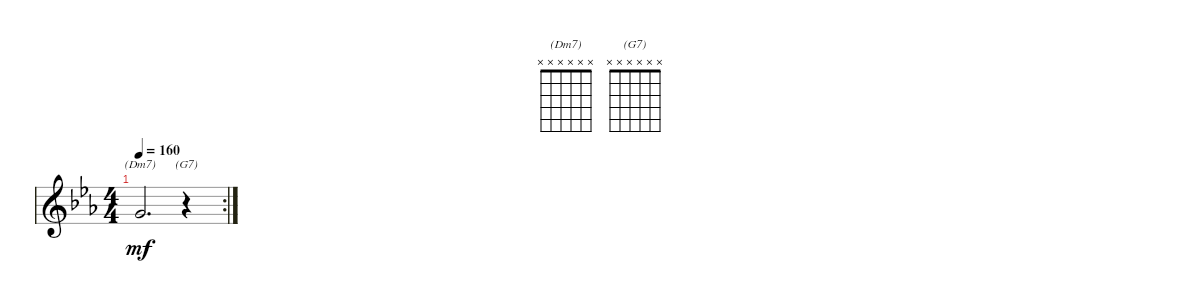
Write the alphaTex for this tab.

\defaultSystemsLayout 4
\bracketExtendMode groupsimilarinstruments
\singleTrackTrackNamePolicy hidden
\multiTrackTrackNamePolicy hidden
\otherSystemsTrackNameOrientation horizontal
\track ("Dobro" "Dobro") {instrument acousticguitarsteel}
\staff {score}
\tuning (D4 B3 G3 D3 B2 G2)
\chord ("(Dm7)" x x x x x x)
\chord ("(G7)" x x x x x x)
\rc 2
\ts (4 4)
\tempo 160
\clef g2
\ks eb
5.4{t}.2{d ch "(Dm7)" dy mf} r.4{ch "(G7)"}
